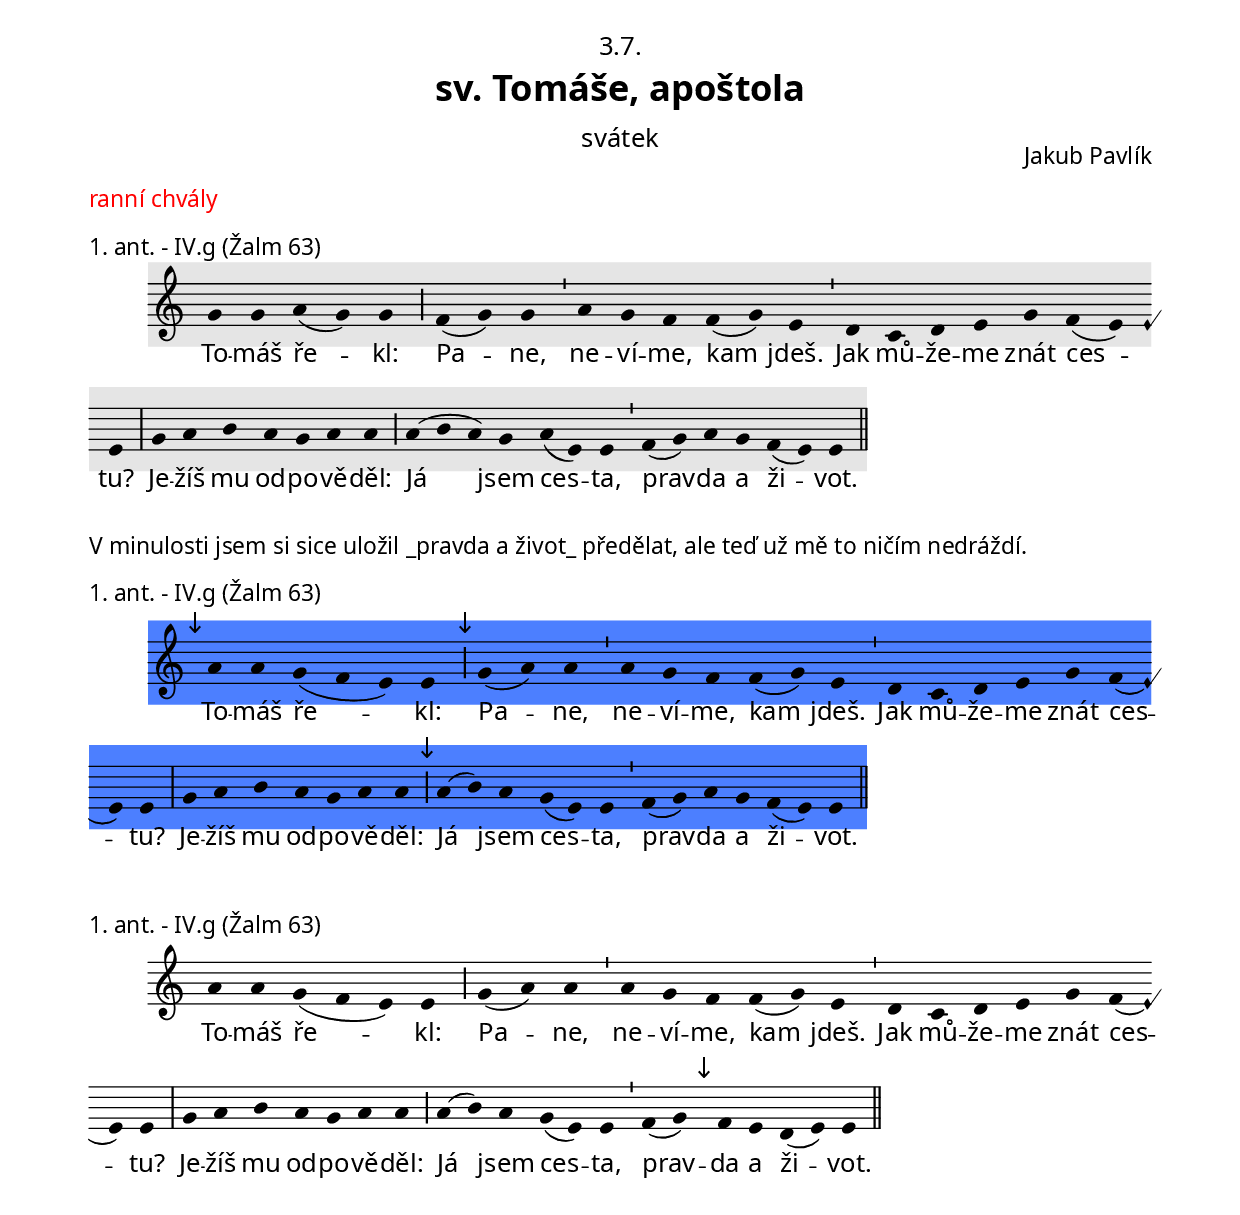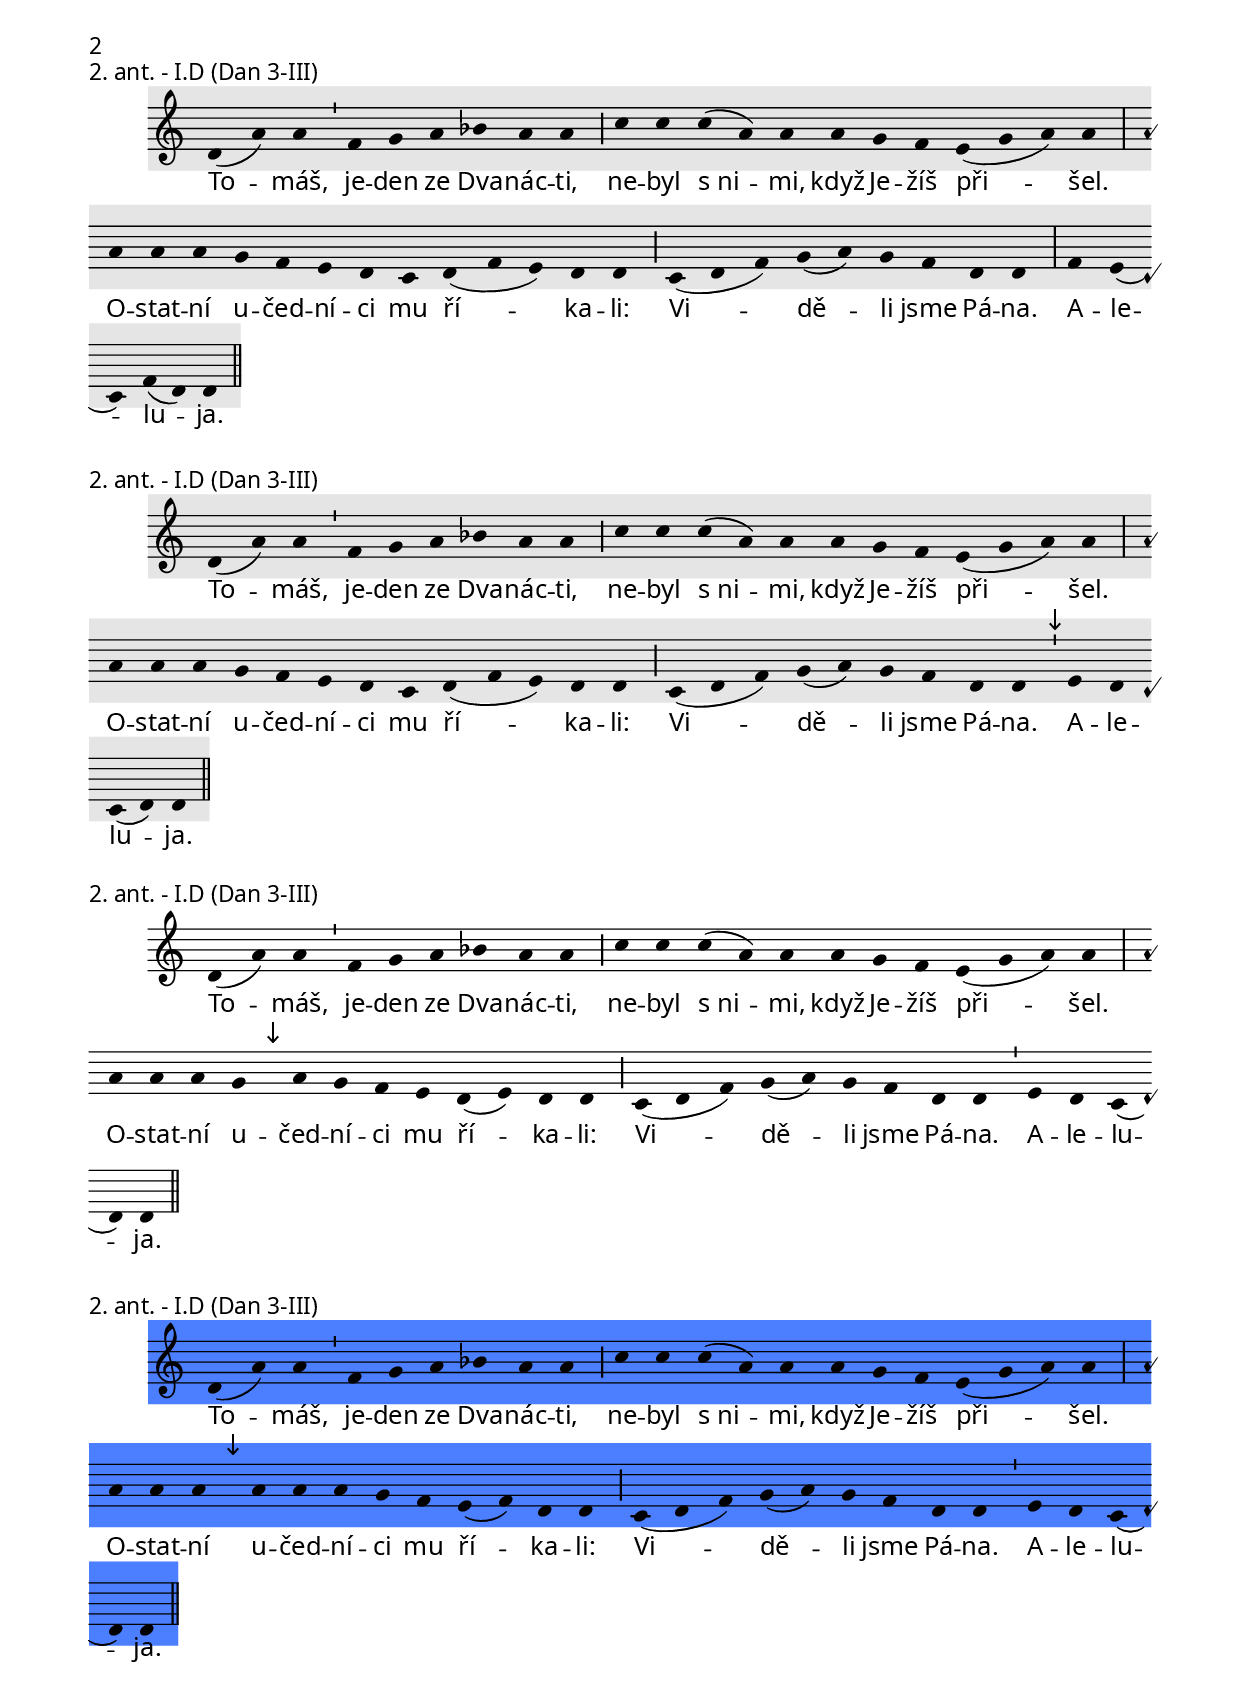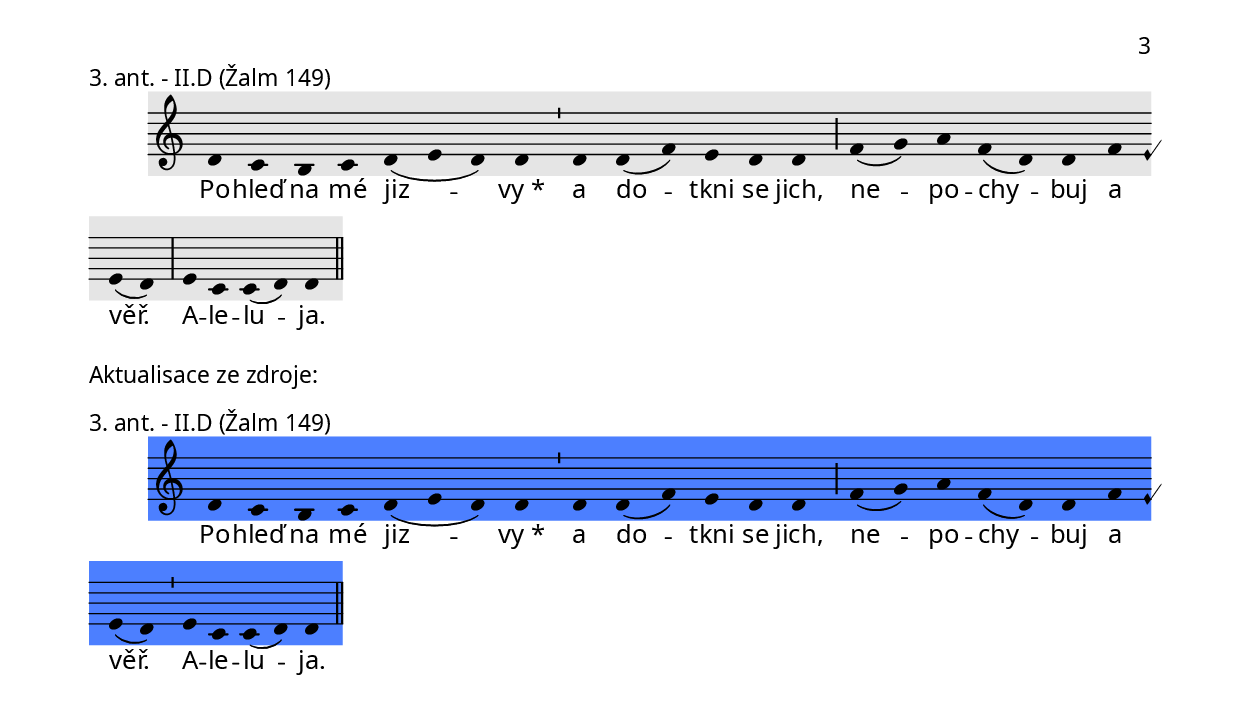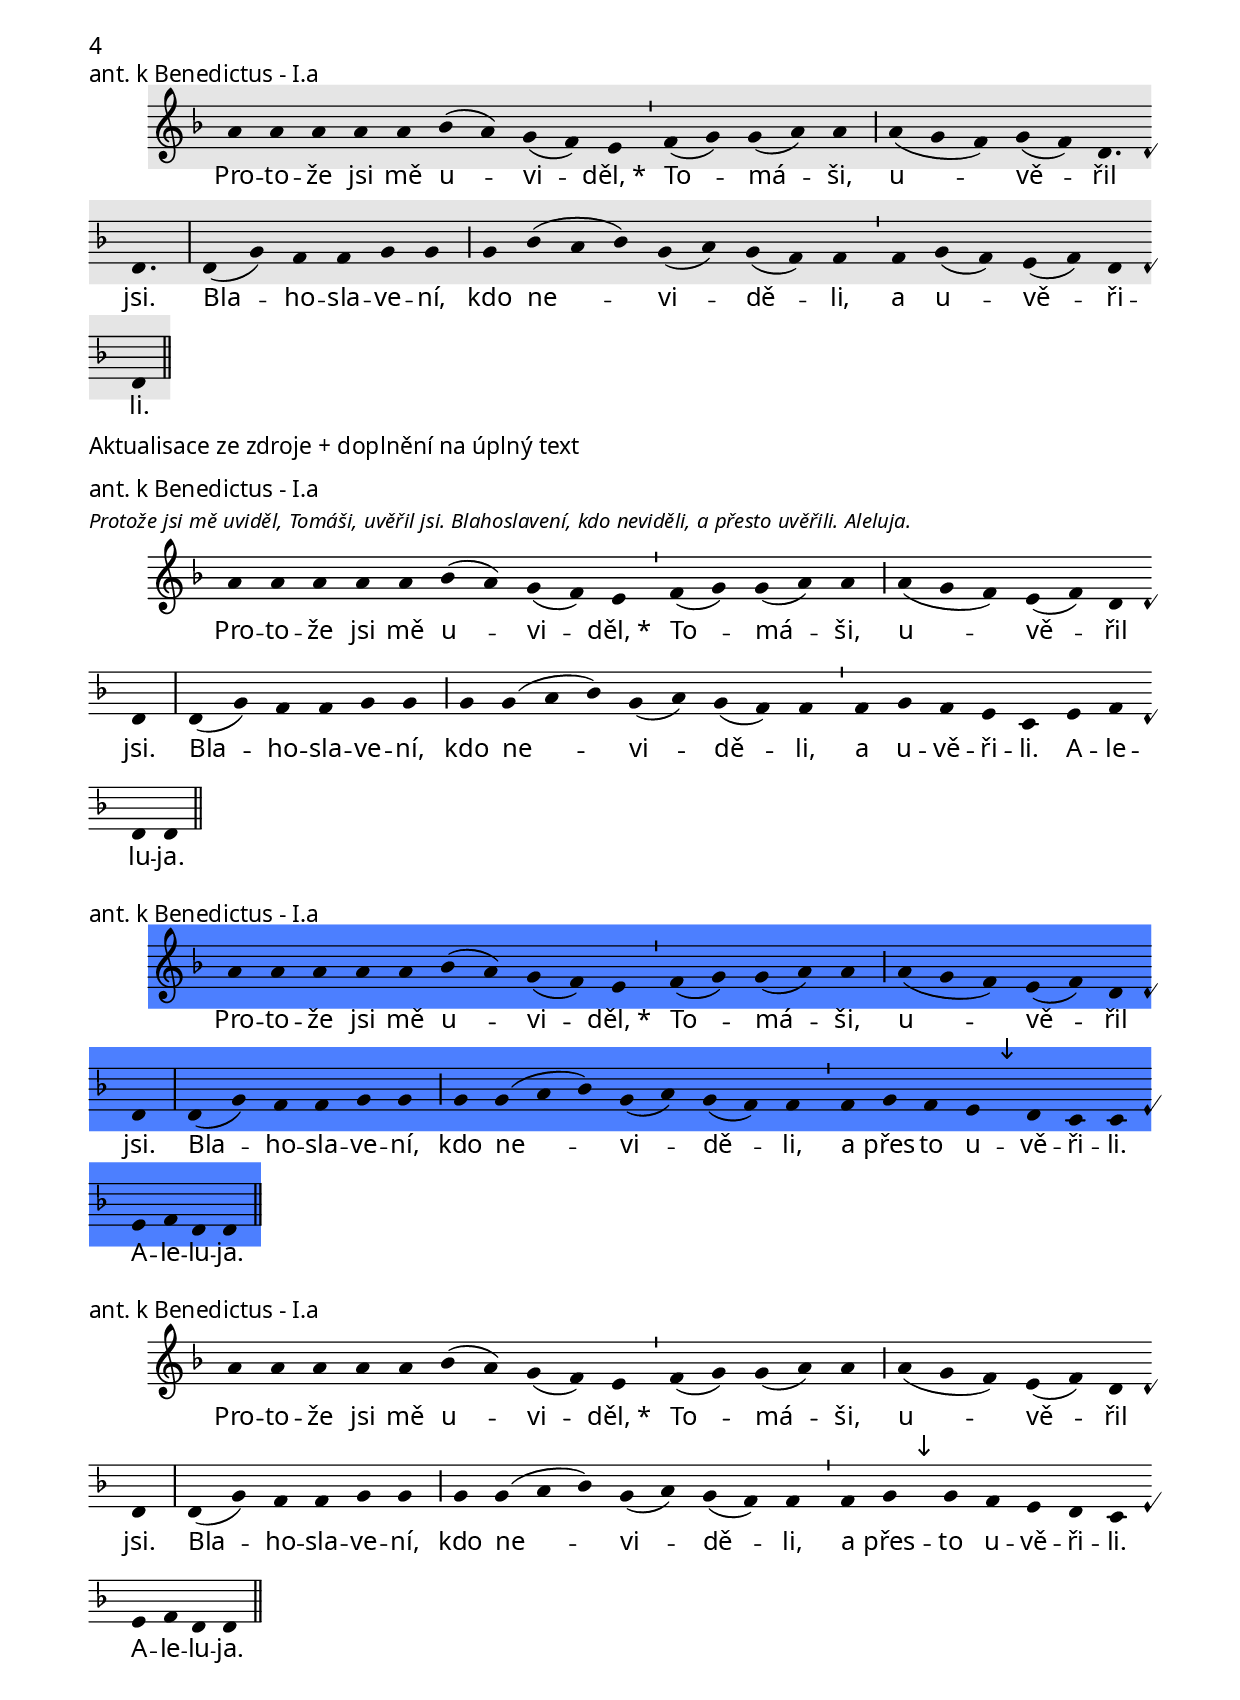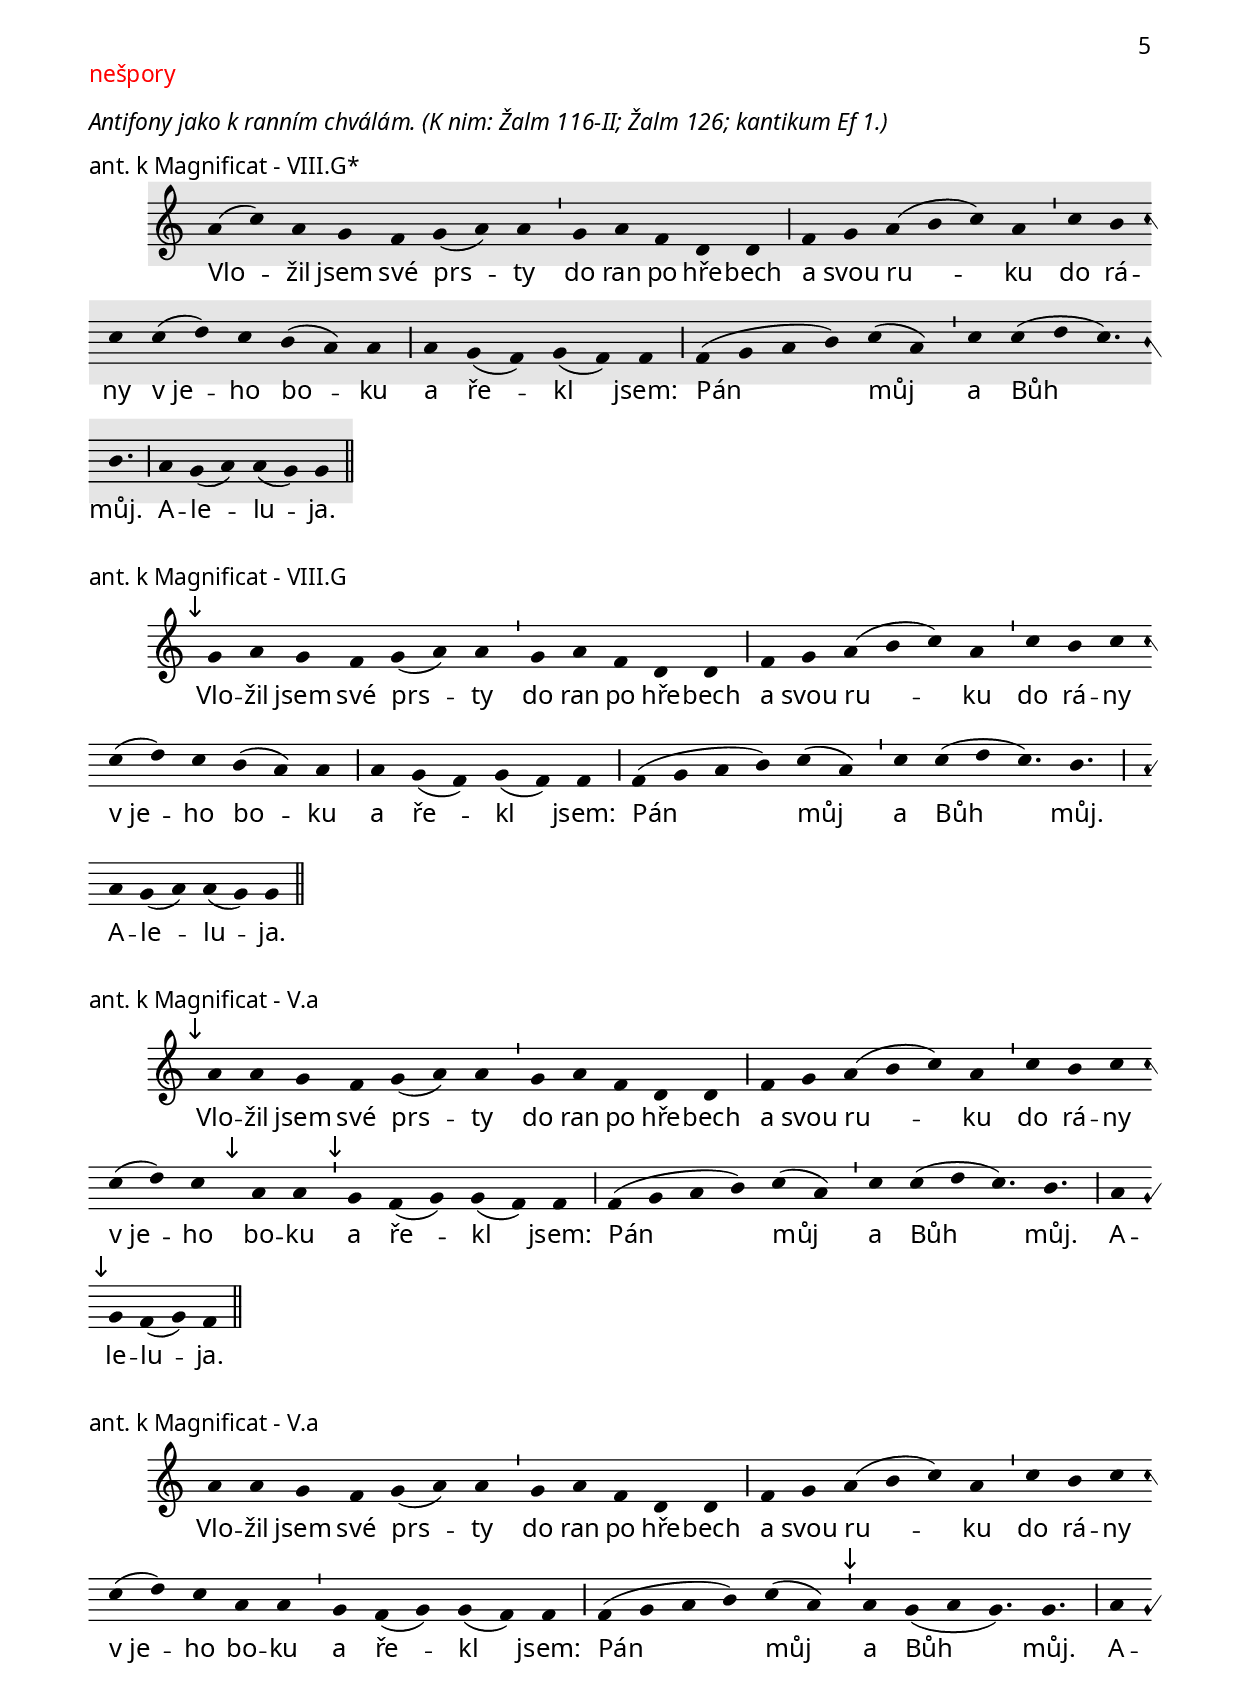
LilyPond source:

\version "2.15.37"

\include "../spolecne.ly"

\header {
  title = \markup\titleSvatek
            "sv. Tomáše, apoštola"
            svátek
            3.7.
  composer = "Jakub Pavlík"
}

\markup {\nadpisHodinka {"ranní chvály"}}

\score {
  \relative c'' {
    \zvyraznovacSedy
    \choralniRezim
    g4 g a( g) g \barMaior
    f4( g) g \barMin a g f f( g) e \barMin
    d c d e g f( e) e \barMax

    g a b a g a a \barMaior
    a( b a) g a( e) e \barMin f( g) a g f( e) e \barFinalis
  }
  \addlyrics {
    To -- máš ře -- kl:
    Pa -- ne, ne -- ví -- me, kam jdeš.
    Jak mů -- že -- me znát ces -- tu?

    Je -- žíš mu od -- po -- vě -- děl:
    Já jsem ces -- ta, prav -- da a ži -- vot.
  }
  \header {
    quid = "1. ant."
    modus = "IV"
    differentia = "g"
    psalmus = "Žalm 63"
    placet = "závěr _pravda a život_ zaslouží předělat; _Tomáš_ možná na a?"
    id = "rch-a1"
    piece = \markup {\sestavTitulek}
  }
}

\markup\justify{
  V minulosti jsem si sice uložil _pravda a život_ předělat, ale teď už mě to ničím nedráždí.
}

\score {
  \relative c'' {
    \zvyraznovacModry
    \choralniRezim
    \mark\sipka a4 a g( f e) e \barMaior
    \mark\sipka g( a) a \barMin a g f f( g) e \barMin
    d c d e g f( e) e \barMax

    g a b a g a a \barMaior
    \mark\sipka a( b) a g( e) e \barMin f( g) a g f( e) e \barFinalis
  }
  \addlyrics {
    To -- máš ře -- kl:
    Pa -- ne, ne -- ví -- me, kam jdeš.
    Jak mů -- že -- me znát ces -- tu?

    Je -- žíš mu od -- po -- vě -- děl:
    Já jsem ces -- ta, prav -- da a ži -- vot.
  }
  \header {
    quid = "1. ant."
    modus = "IV"
    differentia = "g"
    psalmus = "Žalm 63"
    id = "rch-a1"
    piece = \markup {\sestavTitulek}
  }
}

\score {
  \relative c'' {
    \choralniRezim
    a4 a g( f e) e \barMaior
    g( a) a \barMin a g f f( g) e \barMin
    d c d e g f( e) e \barMax

    g a b a g a a \barMaior
    a( b) a g( e) e \barMin f( g) \mark\sipka f e d( e) e \barFinalis
  }
  \addlyrics {
    To -- máš ře -- kl:
    Pa -- ne, ne -- ví -- me, kam jdeš.
    Jak mů -- že -- me znát ces -- tu?

    Je -- žíš mu od -- po -- vě -- děl:
    Já jsem ces -- ta, prav -- da a ži -- vot.
  }
  \header {
    quid = "1. ant."
    modus = "IV"
    differentia = "g"
    psalmus = "Žalm 63"
    id = "rch-a1"
    piece = \markup {\sestavTitulek}
  }
}

\pageBreak

\score {
  \relative c' {
    \zvyraznovacSedy
    \choralniRezim
    d4( a') a \barMin f g a bes a a \barMaior
    c c c( a) a a g f e( g a) a \barMax
    a a a g f e d c d( f e) d d \barMaior
    c( d f) g( a) g f d d \barMax
    f e( c) f( d) d \barFinalis
  }
  \addlyrics {
    To -- máš, je -- den ze Dva -- nác -- ti,
    ne -- byl s_ni -- mi, když Je -- žíš při -- šel.
    O -- stat -- ní u -- čed -- ní -- ci mu ří -- ka -- li:
    Vi -- dě -- li jsme Pá -- na.
    A -- le -- lu -- ja.
  }
  \header {
    quid = "2. ant."
    modus = "I"
    differentia = "D"
    psalmus = "Dan 3-III"
    id = "rch-a2"
    piece = \markup {\sestavTitulek}
  }
}

\score {
  \relative c' {
    \zvyraznovacSedy
    \choralniRezim
    d4( a') a \barMin f g a bes a a \barMaior
    c c c( a) a a g f e( g a) a \barMax
    a a a g f e d c d( f e) d d \barMaior
    c( d f) g( a) g f d d \mark\sipka \barMin
    e d c( d) d \barFinalis
  }
  \addlyrics {
    To -- máš, je -- den ze Dva -- nác -- ti,
    ne -- byl s_ni -- mi, když Je -- žíš při -- šel.
    O -- stat -- ní u -- čed -- ní -- ci mu ří -- ka -- li:
    Vi -- dě -- li jsme Pá -- na.
    A -- le -- lu -- ja.
  }
  \header {
    quid = "2. ant."
    modus = "I"
    differentia = "D"
    psalmus = "Dan 3-III"
    id = "rch-a2"
    piece = \markup {\sestavTitulek}
  }
}

\score {
  \relative c' {
    \choralniRezim
    d4( a') a \barMin f g a bes a a \barMaior
    c c c( a) a a g f e( g a) a \barMax
    a a a g \mark\sipka a g f e d( e) d d \barMaior
    c( d f) g( a) g f d d \barMin
    e d c( d) d \barFinalis
  }
  \addlyrics {
    To -- máš, je -- den ze Dva -- nác -- ti,
    ne -- byl s_ni -- mi, když Je -- žíš při -- šel.
    O -- stat -- ní u -- čed -- ní -- ci mu ří -- ka -- li:
    Vi -- dě -- li jsme Pá -- na.
    A -- le -- lu -- ja.
  }
  \header {
    quid = "2. ant."
    modus = "I"
    differentia = "D"
    psalmus = "Dan 3-III"
    id = "rch-a2"
    piece = \markup {\sestavTitulek}
  }
}

\score {
  \relative c' {
    \zvyraznovacModry
    \choralniRezim
    d4( a') a \barMin f g a bes a a \barMaior
    c c c( a) a a g f e( g a) a \barMax
    a a a \mark\sipka a a a g f e( f) d d \barMaior
    c( d f) g( a) g f d d \barMin
    e d c( d) d \barFinalis
  }
  \addlyrics {
    To -- máš, je -- den ze Dva -- nác -- ti,
    ne -- byl s_ni -- mi, když Je -- žíš při -- šel.
    O -- stat -- ní u -- čed -- ní -- ci mu ří -- ka -- li:
    Vi -- dě -- li jsme Pá -- na.
    A -- le -- lu -- ja.
  }
  \header {
    quid = "2. ant."
    modus = "I"
    differentia = "D"
    psalmus = "Dan 3-III"
    id = "rch-a2"
    piece = \markup {\sestavTitulek}
  }
}

\pageBreak

\score {
  \relative c' {
    \zvyraznovacSedy
    \choralniRezim
    d c b c d( e d) d \barMin
    d d( f) e d d \barMaior
    f( g) a f( d) d f e( d) \barMax
    e c c( d) d \barFinalis
  }
  \addlyrics {
    Po -- hleď na mé jiz -- vy_*
    a do -- tkni se jich,
    ne -- po -- chy -- buj a věř.
    A -- le -- lu -- ja.
  }
  \header {
    quid = "3. ant."
    modus = "II"
    differentia = "D"
    psalmus = "Žalm 149"
    id = "rch-a3"
    fons = "Velikonoční oktáv, neděle v oktávu, k Benedictus"
    fial = "velikonoce_velikonocnioktav.ly#ne2-ben"
    piece = \markup {\sestavTitulek}
  }
}

\markup\aktualisace

\score {
  \relative c' {
    \zvyraznovacModry
    \choralniRezim
    d c b c d( e d) d \barMin
    d d( f) e d d \barMaior
    f( g) a f( d) d f e( d) \barMin
    e c c( d) d \barFinalis
  }
  \addlyrics {
    Po -- hleď na mé jiz -- vy_*
    a do -- tkni se jich,
    ne -- po -- chy -- buj a věř.
    A -- le -- lu -- ja.
  }
  \header {
    quid = "3. ant."
    modus = "II"
    differentia = "D"
    psalmus = "Žalm 149"
    id = "rch-a3"
    fons = "Velikonoční oktáv, neděle v oktávu, k Benedictus"
    fial = "velikonoce_velikonocnioktav.ly#ne2-ben"
    piece = \markup {\sestavTitulek}
  }
}

\pageBreak

\score {
  \relative c'' {
    \zvyraznovacSedy
    \choralniRezim
    \key f \major
    a4 a a a a bes( a) g( f) e \barMin
    f( g) g( a) a \barMaior
    a4( g f) g( f) d4. d \barMax
    d4( g) f f g g \barMaior
    g bes( a bes) g( a) g( f) f \barMin
    f g( f) e( f) d d \barFinalis
  }
  \addlyrics {
    Pro -- to -- že jsi mě u -- vi -- děl,_*
    To -- má -- ši,
    u -- vě -- řil jsi.
    Bla -- ho -- sla -- ve -- ní,
    kdo ne -- vi -- dě -- li, a u -- vě -- ři -- li.
    A -- le -- lu -- ja.
  }
  \header {
    quid = "ant. k Benedictus"
    modus = "I"
    differentia = "a"
    psalmus = ""
    id = "rch-aben"
    fons = "Velikonoční oktáv, neděle v oktávu, 2. nešp., k Magnificat"
    fial = "velikonoce_velikonocnioktav.ly#ne2-mag2"
    piece = \markup {\sestavTitulekBezZalmu}
  }
}

\markup{Aktualisace ze zdroje + doplnění na úplný text}

\score {
  \relative c'' {
    \choralniRezim
    \key f \major
    a4 a a a a bes( a) g( f) e \barMin
    f( g) g( a) a \barMaior
    a4( g f) e( f) d d \barMax
    d4( g) f f g g \barMaior
    g g( a bes) g( a) g( f) f \barMin
    f g f e c
    e f d d \barFinalis
  }
  \addlyrics {
    Pro -- to -- že jsi mě u -- vi -- děl,_*
    To -- má -- ši,
    u -- vě -- řil jsi.
    Bla -- ho -- sla -- ve -- ní,
    kdo ne -- vi -- dě -- li, a u -- vě -- ři -- li.
    A -- le -- lu -- ja.
  }
  \header {
    textus_approbatus = "Protože jsi mě uviděl, Tomáši, uvěřil jsi.
    Blahoslavení, kdo neviděli, a přesto uvěřili. Aleluja."
    quid = "ant. k Benedictus"
    modus = "I"
    differentia = "a"
    psalmus = ""
    id = "rch-aben"
    fons = "Velikonoční oktáv, neděle v oktávu, 2. nešp., k Magnificat"
    fial = "velikonoce_velikonocnioktav.ly#ne2-mag2"
    piece = \markup {\sestavTitulekBezZalmu}
  }
}

\score {
  \relative c'' {
    \zvyraznovacModry
    \choralniRezim
    \key f \major
    a4 a a a a bes( a) g( f) e \barMin
    f( g) g( a) a \barMaior
    a4( g f) e( f) d d \barMax
    d4( g) f f g g \barMaior
    g g( a bes) g( a) g( f) f \barMin
    f g f e \mark\sipka d c c
    e f d d \barFinalis
  }
  \addlyrics {
    Pro -- to -- že jsi mě u -- vi -- děl,_*
    To -- má -- ši,
    u -- vě -- řil jsi.
    Bla -- ho -- sla -- ve -- ní,
    kdo ne -- vi -- dě -- li,
    a přes -- to u -- vě -- ři -- li.
    A -- le -- lu -- ja.
  }
  \header {
    quid = "ant. k Benedictus"
    modus = "I"
    differentia = "a"
    psalmus = ""
    id = "rch-aben"
    fons = "Velikonoční oktáv, neděle v oktávu, 2. nešp., k Magnificat"
    fial = "velikonoce_velikonocnioktav.ly#ne2-mag2?jiny_text"
    piece = \markup {\sestavTitulekBezZalmu}
  }
}

\score {
  \relative c'' {
    \choralniRezim
    \key f \major
    a4 a a a a bes( a) g( f) e \barMin
    f( g) g( a) a \barMaior
    a4( g f) e( f) d d \barMax
    d4( g) f f g g \barMaior
    g g( a bes) g( a) g( f) f \barMin
    f g \mark\sipka g f e d c
    e f d d \barFinalis
  }
  \addlyrics {
    Pro -- to -- že jsi mě u -- vi -- děl,_*
    To -- má -- ši,
    u -- vě -- řil jsi.
    Bla -- ho -- sla -- ve -- ní,
    kdo ne -- vi -- dě -- li,
    a přes -- to u -- vě -- ři -- li.
    A -- le -- lu -- ja.
  }
  \header {
    quid = "ant. k Benedictus"
    modus = "I"
    differentia = "a"
    psalmus = ""
    id = "rch-aben"
    fons = "Velikonoční oktáv, neděle v oktávu, 2. nešp., k Magnificat"
    fial = "velikonoce_velikonocnioktav.ly#ne2-mag2?jiny_text"
    piece = \markup {\sestavTitulekBezZalmu}
  }
}

\pageBreak

\markup {\nadpisHodinka {"nešpory"}}

\markup\italic{Antifony jako k ranním chválám.
(K nim: Žalm 116-II; Žalm 126; kantikum Ef 1.)}

\score {
  \relative c'' {
    \zvyraznovacSedy
    \choralniRezim
    a4( c) a g f g( a) a \barMin g a f d d \barMaior
    f g a( b c) a \barMin c b c c( d) c b( a) a \barMaior
    a g( f) g( f) f \barMaior
    f( g a b) c( a) \barMin c c( d c4.) b \barMaior
    a4 g( a) a( g) g \barFinalis
  }
  \addlyrics {
    Vlo -- žil jsem své prs -- ty do ran po hře -- bech
    a svou ru -- ku do rá -- ny v_je -- ho bo -- ku
    a ře -- kl jsem:
    Pán můj a Bůh můj.
    A -- le -- lu -- ja.
  }
  \header {
    quid = "ant. k Magnificat"
    modus = "VIII"
    differentia = "G*"
    psalmus = ""
    placet = "nesedí do modu VIII"
    id = "ne-amag"
    piece = \markup {\sestavTitulekBezZalmu}
  }
}

\score {
  \relative c'' {
    \choralniRezim
    \mark\sipka g a g f g( a) a \barMin g a f d d \barMaior
    f g a( b c) a \barMin c b c c( d) c b( a) a \barMaior
    a g( f) g( f) f \barMaior
    f( g a b) c( a) \barMin c c( d c4.) b \barMaior
    a4 g( a) a( g) g \barFinalis
  }
  \addlyrics {
    Vlo -- žil jsem své prs -- ty do ran po hře -- bech
    a svou ru -- ku do rá -- ny v_je -- ho bo -- ku
    a ře -- kl jsem:
    Pán můj a Bůh můj.
    A -- le -- lu -- ja.
  }
  \header {
    quid = "ant. k Magnificat"
    modus = "VIII"
    differentia = "G"
    psalmus = ""
    id = "ne-amag"
    piece = \markup {\sestavTitulekBezZalmu}
  }
}

\score {
  \relative c'' {
    \choralniRezim
    \mark\sipka a4 a g f g( a) a \barMin g a f d d \barMaior
    f g a( b c) a \barMin c b c c( d) c \mark\sipka a a \barMin
    \mark\sipka g f( g) g( f) f \barMaior
    f( g a b) c( a) \barMin c c( d c4.) b \barMaior
    a4 \mark\sipka g f( g) f \barFinalis
  }
  \addlyrics {
    Vlo -- žil jsem své prs -- ty do ran po hře -- bech
    a svou ru -- ku do rá -- ny v_je -- ho bo -- ku
    a ře -- kl jsem:
    Pán můj a Bůh můj.
    A -- le -- lu -- ja.
  }
  \header {
    quid = "ant. k Magnificat"
    modus = "V"
    differentia = "a"
    psalmus = ""
    id = "ne-amag"
    piece = \markup {\sestavTitulekBezZalmu}
  }
}

\score {
  \relative c'' {
    \choralniRezim
    a4 a g f g( a) a \barMin g a f d d \barMaior
    f g a( b c) a \barMin c b c c( d) c a a \barMin
    g f( g) g( f) f \barMaior
    f( g a b) c( a) \barMin \mark\sipka a g( a g4.) g \barMaior
    a4 g g( f) f \barFinalis
  }
  \addlyrics {
    Vlo -- žil jsem své prs -- ty do ran po hře -- bech
    a svou ru -- ku do rá -- ny v_je -- ho bo -- ku
    a ře -- kl jsem:
    Pán můj a Bůh můj.
    A -- le -- lu -- ja.
  }
  \header {
    quid = "ant. k Magnificat"
    modus = "V"
    differentia = "a"
    psalmus = ""
    id = "ne-amag"
    piece = \markup {\sestavTitulekBezZalmu}
  }
}

\score {
  \relative c'' {
    \zvyraznovacModry
    \choralniRezim
    a4 a g f g( a) a \barMin g a f d d \barMaior
    f g a( b c) a \barMin c b c c( d) c a a \barMin
    g f( g) g( f) f \barMaior
    \mark\sipka f( g a g) f( g) \barMin g f( e) d( c) \barMin
    d f g( f) f \barFinalis
  }
  \addlyrics {
    Vlo -- žil jsem své prs -- ty do ran po hře -- bech
    a svou ru -- ku do rá -- ny v_je -- ho bo -- ku
    a ře -- kl jsem:
    Pán můj a Bůh můj.
    A -- le -- lu -- ja.
  }
  \header {
    quid = "ant. k Magnificat"
    modus = "VI"
    differentia = "F"
    psalmus = ""
    id = "ne-amag"
    piece = \markup {\sestavTitulekBezZalmu}
  }
}
